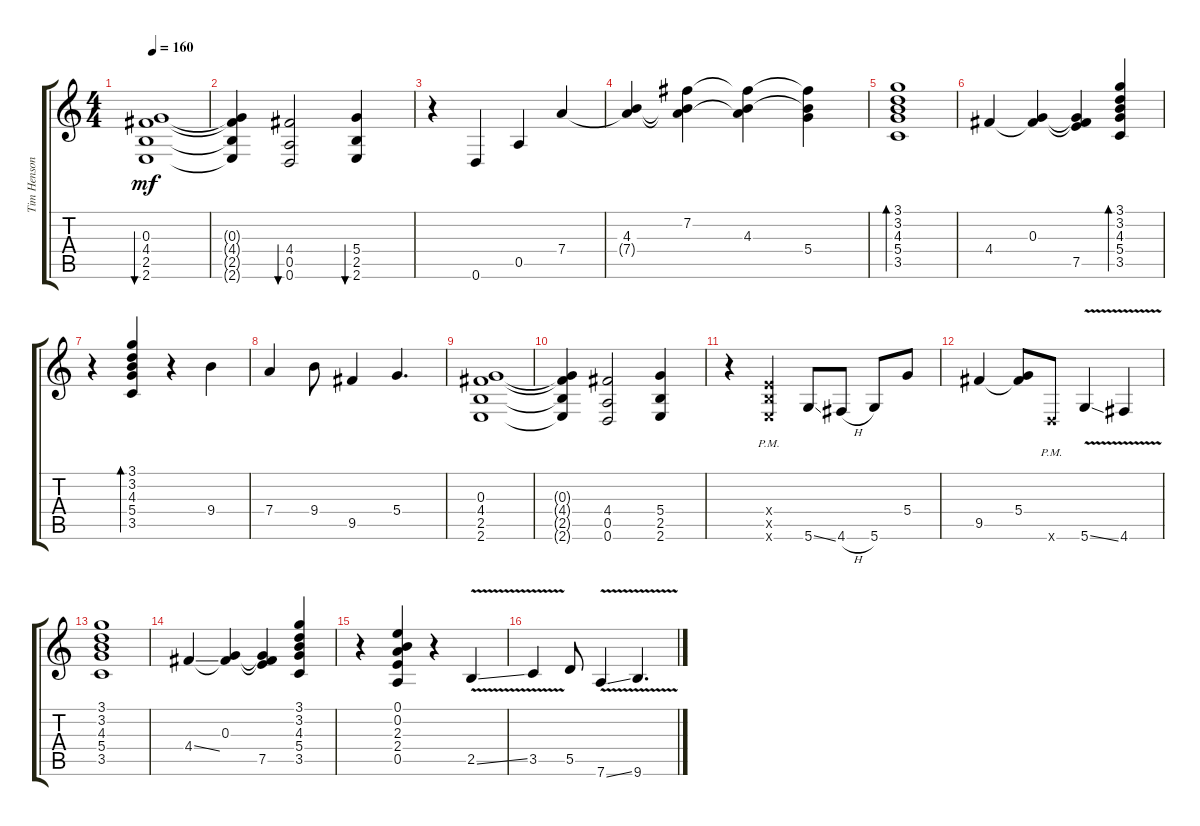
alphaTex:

\track ("Tim Henson Rhythm" "Tim Henson") {instrument acousticguitarnylon}
\staff {score tabs}
\tuning (E4 B3 G3 D3 A2 D2) {hide}
\ts (4 4)
\tempo 160
\clef g2
\ks c
(0.3 4.4 2.5 2.6).1{bu 480 dy mf} |
(0.3{t} 4.4{t} 2.5{t} 2.6{t}).4 (4.4 0.5 0.6).2{bu 480} (5.4 2.5 2.6).4{bu 480} |
r.4 0.6.4 0.5.4 7.4.4 |
(4.3 7.4{t}).4 (7.2 4.3{t} 7.4{t}).4 (7.2{t} 4.3 7.4{t}).4 (7.2{t} 4.3{t} 5.4).4 |
(3.1 3.2 4.3 5.4 3.5).1{bd 480} |
4.4.4 (0.3 4.4{t}).4 (0.3{t} 4.4{t} 7.5).4 (3.1 3.2 4.3 5.4 3.5).4{bd 480} |
r.4 (3.1 3.2 4.3 5.4 3.5).4{bd 480} r.4 9.4.4 |
7.4.4 9.4.8 9.5.4 5.4.4{d} |
(0.3 4.4 2.5 2.6).1 |
(0.3{t} 4.4{t} 2.5{t} 2.6{t}).4 (4.4 0.5 0.6).2 (5.4 2.5 2.6).4 |
r.4 (2.4{pm x} 2.5{pm x} 2.6{pm x}).4 5.6{ss}.8 4.6{h}.8 5.6.8 5.4.8 |
9.5.4 (5.4 9.5{t}).8 0.6{pm x}.8 5.6{v ss}.4 4.6{v}.4 |
(3.1 3.2 4.3 5.4 3.5).1 |
4.4{ss}.4 (0.3 4.4{t}).4 (0.3{t} 4.4{t} 7.5).4 (3.1 3.2 4.3 5.4 3.5).4 |
r.4 (0.1 0.2 2.3 2.4 0.5).4 r.4 2.5{v ss}.4 |
3.5{v}.4 5.5.8 7.6{v ss}.4 9.6{v}.4{d}
